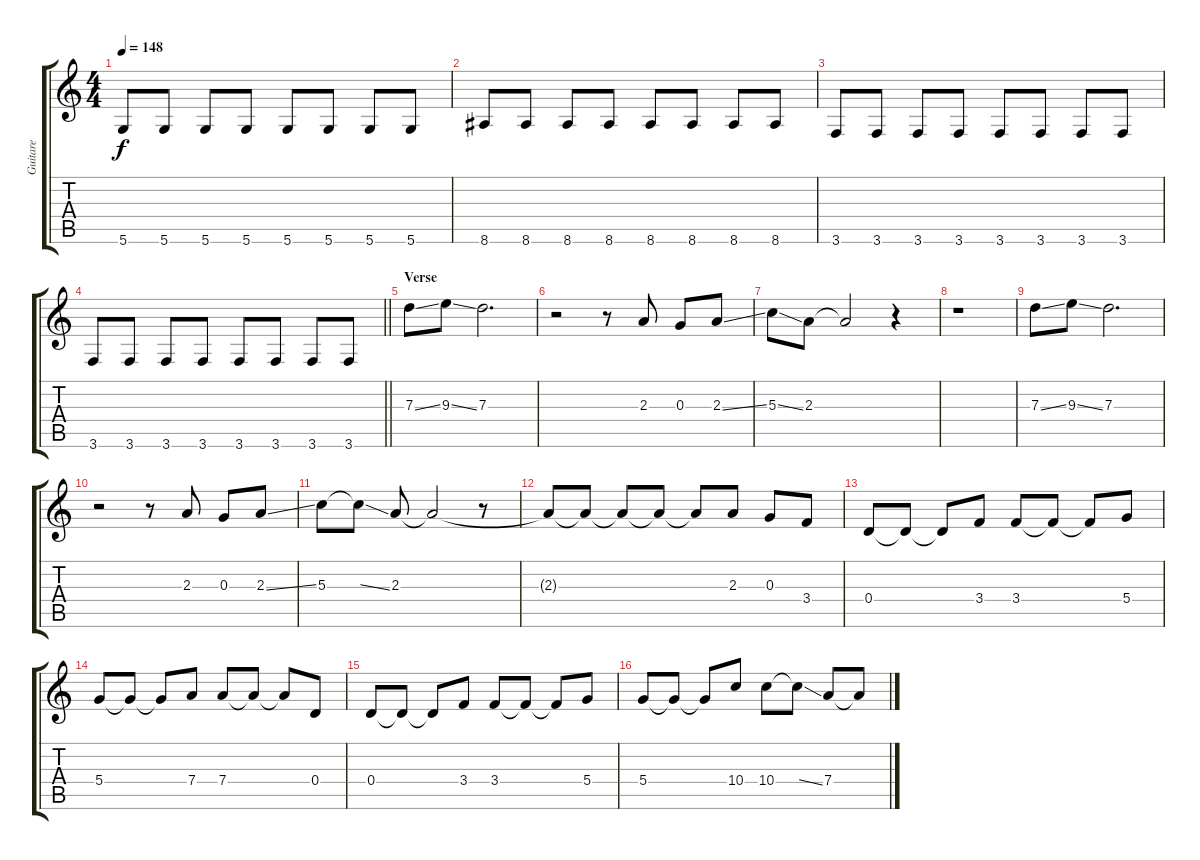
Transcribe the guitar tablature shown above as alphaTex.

\track ("Guitare" "Guitare") {instrument electricguitarclean}
\staff {score tabs}
\tuning (E4 B3 G3 D3 A2 D2) {hide}
\ts (4 4)
\tempo 148
\clef g2
\ks c
5.6.8{dy f} 5.6.8 5.6.8 5.6.8 5.6.8 5.6.8 5.6.8 5.6.8 |
8.6.8 8.6.8 8.6.8 8.6.8 8.6.8 8.6.8 8.6.8 8.6.8 |
3.6.8 3.6.8 3.6.8 3.6.8 3.6.8 3.6.8 3.6.8 3.6.8 |
\barLineRight lightlight
3.6.8 3.6.8 3.6.8 3.6.8 3.6.8 3.6.8 3.6.8 3.6.8 |
\section ("" "Verse")
7.3{ss}.8 9.3{ss}.8 7.3.2{d} |
r.2 r.8 2.3.8 0.3.8 2.3{ss}.8 |
5.3{ss}.8 2.3.8 2.3{t}.2 r.4 |
r.1 |
7.3{ss}.8 9.3{ss}.8 7.3.2{d} |
r.2 r.8 2.3.8 0.3.8 2.3{ss}.8 |
5.3.8 5.3{ss t}.8 2.3.8 2.3{t}.2 r.8 |
2.3{t}.8 2.3{t}.8 2.3{t}.8 2.3{t}.8 2.3{t}.8 2.3.8 0.3.8 3.4.8 |
0.4.8 0.4{t}.8 0.4{t}.8 3.4.8 3.4.8 3.4{t}.8 3.4{t}.8 5.4.8 |
5.4.8 5.4{t}.8 5.4{t}.8 7.4.8 7.4.8 7.4{t}.8 7.4{t}.8 0.4.8 |
0.4.8 0.4{t}.8 0.4{t}.8 3.4.8 3.4.8 3.4{t}.8 3.4{t}.8 5.4.8 |
5.4.8 5.4{t}.8 5.4{t}.8 10.4.8 10.4.8 10.4{ss t}.8 7.4.8 7.4{t}.8
